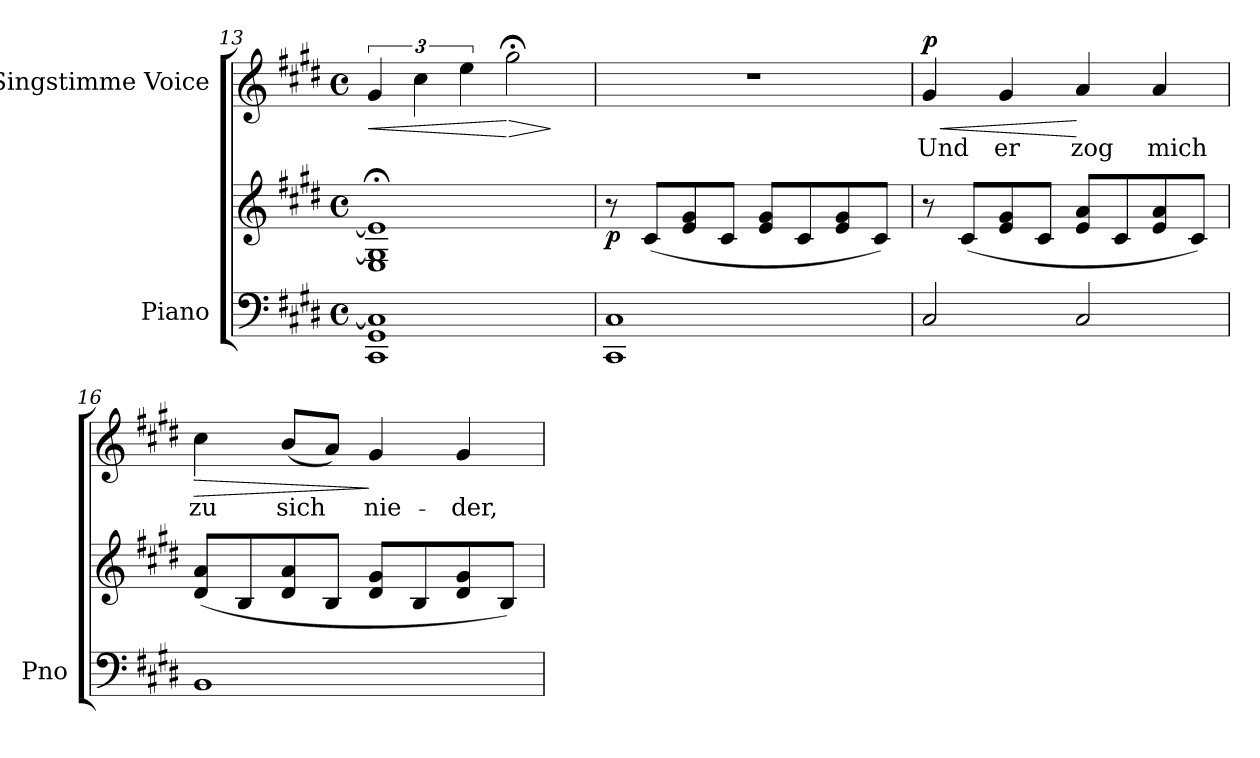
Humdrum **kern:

**kern	**kern	**dynam	**kern	**text	**dynam
*part2	*part2	*part2	*part1	*part1	*part1
*staff3	*staff2	*staff2/3	*staff1	*staff1	*staff1
*I"Piano	*	*	*I"Singstimme Voice	*	*
*I'Pno	*	*	*	*	*
*clefF4	*clefG2	*	*clefG2	*	*
*k[f#c#g#d#]	*k[f#c#g#d#]	*	*k[f#c#g#d#]	*	*
*M4/4	*M4/4	*	*M4/4	*	*
*met(c)	*met(c)	*	*met(c)	*	*
=13	=13	=13	=13	=13	=13
!	!	!	!	!	!LO:HP:b
1CC# 1GG# 1C#]	1E;< 1G#];< 1e];<	.	6g#/	.	<
.	.	.	6cc#\	.	.
.	.	.	6ee\	.	.
!	!	!	!	!	!LO:HP:n=1:b
.	.	.	2gg#;<\	.	[ >
.	.	.	.	.	]
=14	=14	=14	=14	=14	=14
!	!	!LO:DY:b	!	!	!
1CC# 1C#	8r	p	1r	.	.
.	(8c#/L	.	.	.	.
.	8e/ 8g#/	.	.	.	.
.	8c#/J	.	.	.	.
.	8e/ 8g#/L	.	.	.	.
.	8c#/	.	.	.	.
.	8e/ 8g#/	.	.	.	.
.	8c#/J)	.	.	.	.
=15	=15	=15	=15	=15	=15
!	!	!	!	!	!LO:HP:b
!	!	!	!	!	!LO:DY:n=1:a
2C#/	8r	.	4g#/	Und	< p
.	(8c#/L	.	.	.	.
.	8e/ 8g#/	.	4g#/	er	.
.	8c#/J	.	.	.	.
2C#/	8e/ 8a/L	.	4a/	zog	[
.	8c#/	.	.	.	.
.	8e/ 8a/	.	4a/	mich	.
.	8c#/J)	.	.	.	.
=16	=16	=16	=16	=16	=16
!	!	!	!	!	!LO:HP:b
1BB	(8d#/ 8a/L	.	4cc#\	zu	>
.	8B/	.	.	.	.
.	8d#/ 8a/	.	(8b/L	sich	.
.	8B/J	.	8a/J)	.	.
.	8d#/ 8g#/L	.	4g#/	nie-	]
.	8B/	.	.	.	.
.	8d#/ 8g#/	.	4g#/	-der,	.
.	8B/J)	.	.	.	.
=	=	=	=	=	=
*-	*-	*-	*-	*-	*-
